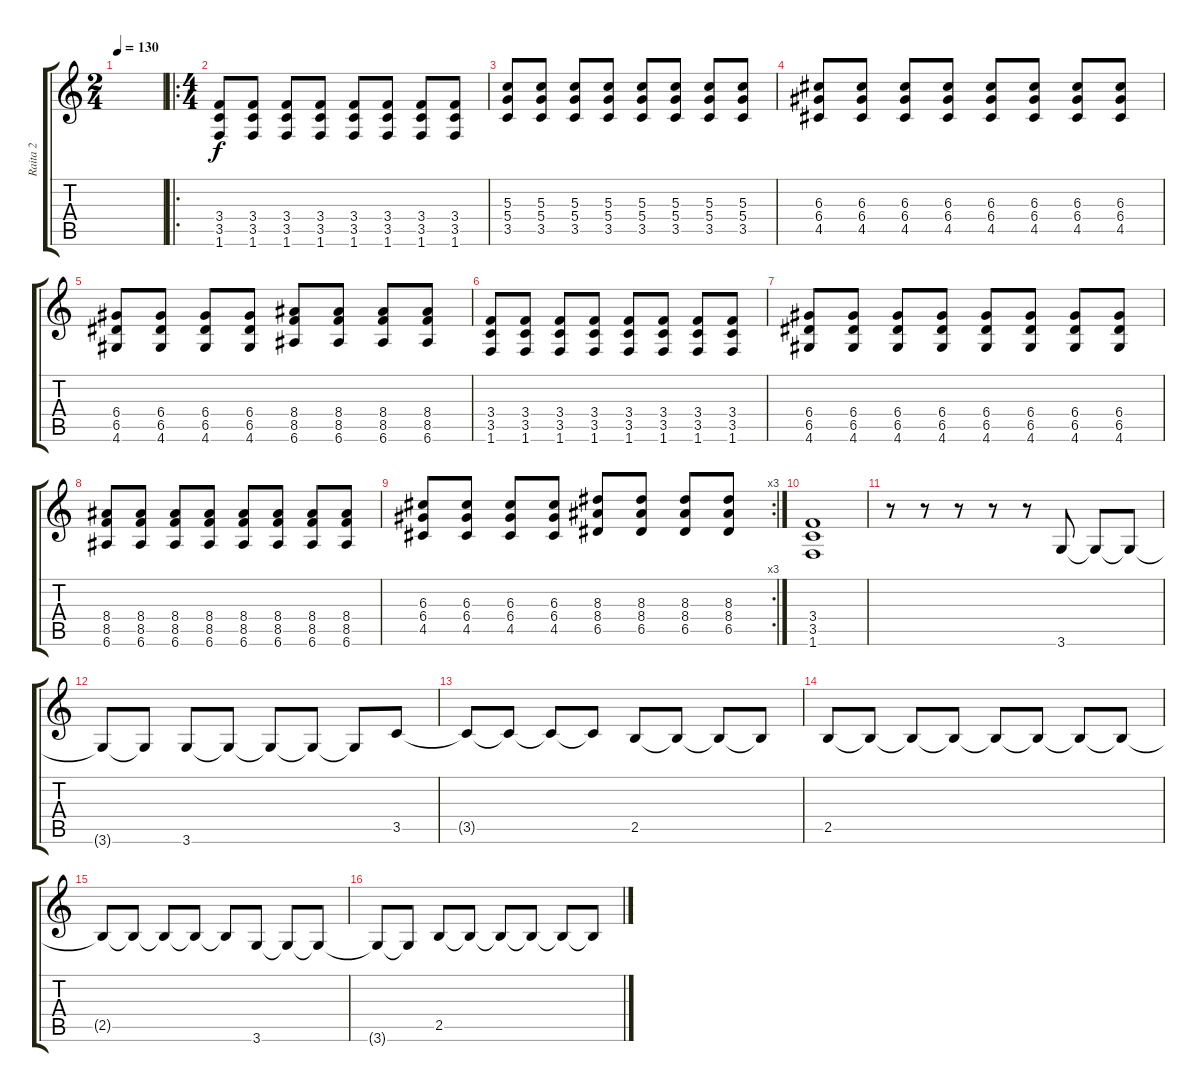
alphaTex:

\track ("Raita 2" "Raita 2") {instrument distortionguitar}
\staff {score tabs}
\tuning (E4 B3 G3 D3 A2 E2) {hide}
\ts (2 4)
\tempo 130
\clef g2
\ks c
|
\ro
\ts (4 4)
(3.4 3.5 1.6).8 (3.4 3.5 1.6).8 (3.4 3.5 1.6).8 (3.4 3.5 1.6).8 (3.4 3.5 1.6).8 (3.4 3.5 1.6).8 (3.4 3.5 1.6).8 (3.4 3.5 1.6).8 |
(5.3 5.4 3.5).8 (5.3 5.4 3.5).8 (5.3 5.4 3.5).8 (5.3 5.4 3.5).8 (5.3 5.4 3.5).8 (5.3 5.4 3.5).8 (5.3 5.4 3.5).8 (5.3 5.4 3.5).8 |
(6.3 6.4 4.5).8 (6.3 6.4 4.5).8 (6.3 6.4 4.5).8 (6.3 6.4 4.5).8 (6.3 6.4 4.5).8 (6.3 6.4 4.5).8 (6.3 6.4 4.5).8 (6.3 6.4 4.5).8 |
(6.4 6.5 4.6).8 (6.4 6.5 4.6).8 (6.4 6.5 4.6).8 (6.4 6.5 4.6).8 (8.4 8.5 6.6).8 (8.4 8.5 6.6).8 (8.4 8.5 6.6).8 (8.4 8.5 6.6).8 |
(3.4 3.5 1.6).8 (3.4 3.5 1.6).8 (3.4 3.5 1.6).8 (3.4 3.5 1.6).8 (3.4 3.5 1.6).8 (3.4 3.5 1.6).8 (3.4 3.5 1.6).8 (3.4 3.5 1.6).8 |
(6.4 6.5 4.6).8 (6.4 6.5 4.6).8 (6.4 6.5 4.6).8 (6.4 6.5 4.6).8 (6.4 6.5 4.6).8 (6.4 6.5 4.6).8 (6.4 6.5 4.6).8 (6.4 6.5 4.6).8 |
(8.4 8.5 6.6).8 (8.4 8.5 6.6).8 (8.4 8.5 6.6).8 (8.4 8.5 6.6).8 (8.4 8.5 6.6).8 (8.4 8.5 6.6).8 (8.4 8.5 6.6).8 (8.4 8.5 6.6).8 |
\rc 3
(6.3 6.4 4.5).8 (6.3 6.4 4.5).8 (6.3 6.4 4.5).8 (6.3 6.4 4.5).8 (8.3 8.4 6.5).8 (8.3 8.4 6.5).8 (8.3 8.4 6.5).8 (8.3 8.4 6.5).8 |
(3.4 3.5 1.6).1 |
r.8 r.8 r.8 r.8 r.8 3.6.8{volume 8 instrument electricguitarclean} 3.6{t}.8 3.6{t}.8 |
3.6{t}.8 3.6{t}.8 3.6.8 3.6{t}.8 3.6{t}.8 3.6{t}.8 3.6{t}.8 3.5.8 |
3.5{t}.8 3.5{t}.8 3.5{t}.8 3.5{t}.8 2.5.8 2.5{t}.8 2.5{t}.8 2.5{t}.8 |
2.5.8 2.5{t}.8 2.5{t}.8 2.5{t}.8 2.5{t}.8 2.5{t}.8 2.5{t}.8 2.5{t}.8 |
2.5{t}.8 2.5{t}.8 2.5{t}.8 2.5{t}.8 2.5{t}.8 3.6.8 3.6{t}.8 3.6{t}.8 |
3.6{t}.8 3.6{t}.8 2.5.8 2.5{t}.8 2.5{t}.8 2.5{t}.8 2.5{t}.8 2.5{t}.8
